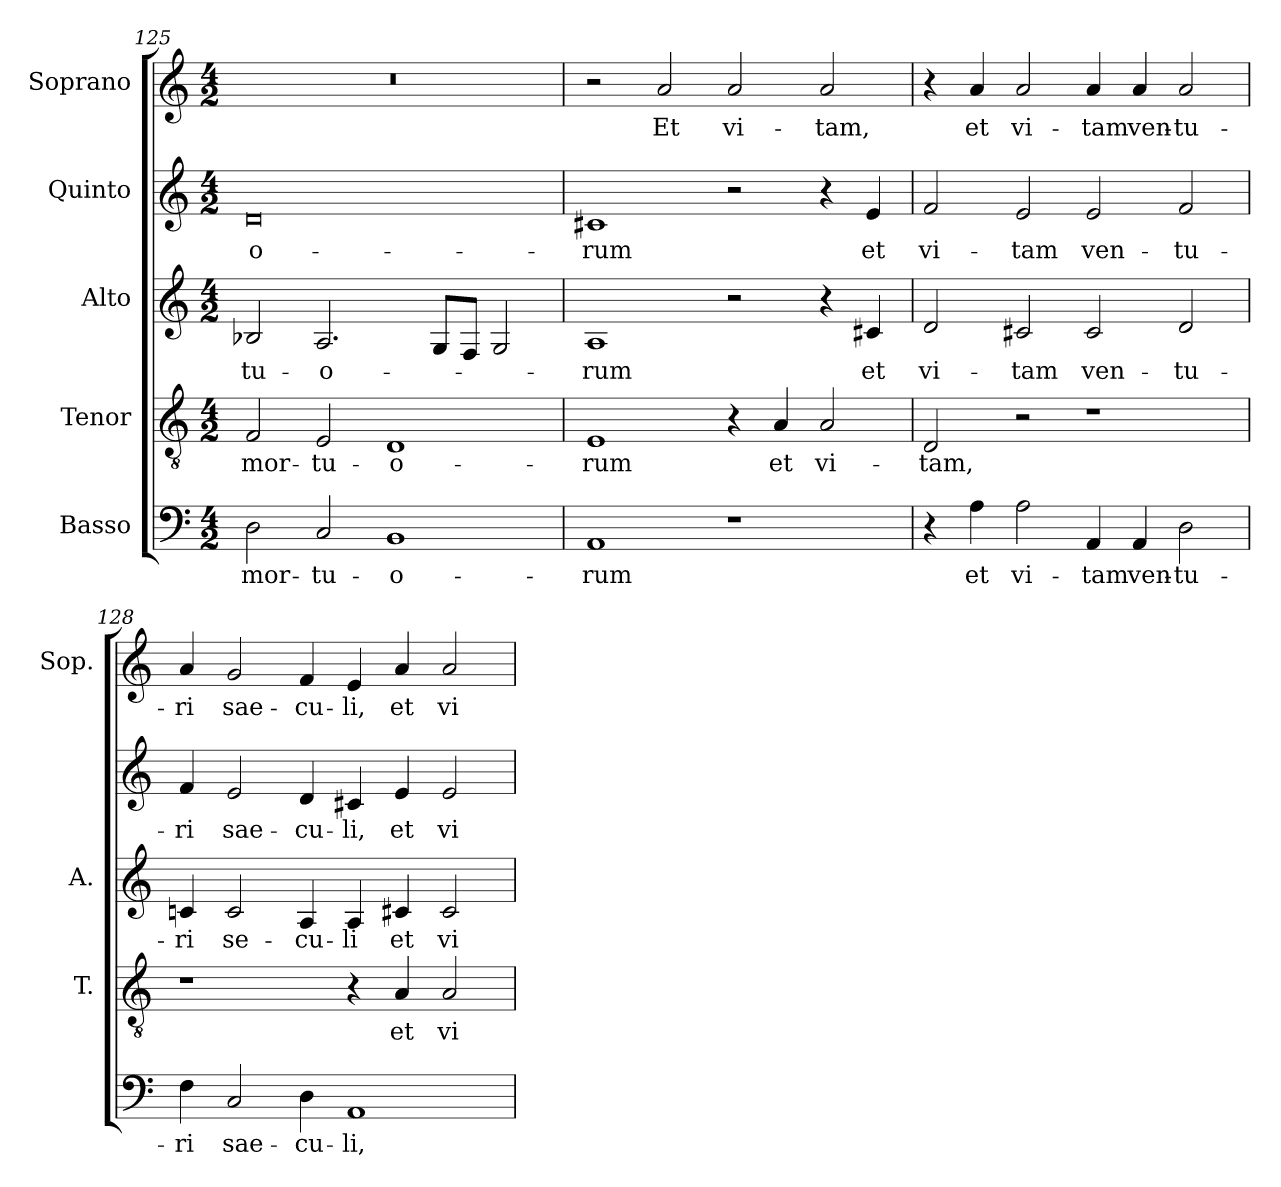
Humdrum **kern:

**kern	**text	**kern	**text	**kern	**text	**kern	**text	**kern	**text
*part5	*part5	*part4	*part4	*part3	*part3	*part2	*part2	*part1	*part1
*staff5	*staff5	*staff4	*staff4	*staff3	*staff3	*staff2	*staff2	*staff1	*staff1
*I"Basso	*	*I"Tenor	*	*I"Alto	*	*I"Quinto	*	*I"Soprano	*
*	*	*I'T.	*	*I'A.	*	*	*	*I'Sop.	*
!!LO:LB:g=z
*clefF4	*	*clefGv2	*	*clefG2	*	*clefG2	*	*clefG2	*
*	*	*ITrd7c12	*	*	*	*	*	*	*
*k[]	*	*k[]	*	*k[]	*	*k[]	*	*k[]	*
*C:	*	*C:	*	*C:	*	*C:	*	*C:	*
*M4/2	*	*M4/2	*	*M4/2	*	*M4/2	*	*M4/2	*
=125	=125	=125	=125	=125	=125	=125	=125	=125	=125
!	!LO:LY:b:color=#000000	!	!	!	!	!	!	!	!
!	!	!	!LO:LY:b:color=#000000	!	!	!	!	!	!
!	!	!	!	!	!LO:LY:b:color=#000000	!	!	!	!
!	!	!	!	!	!	!	!LO:LY:b:color=#000000	!LO:N:vis=1	!
2Di\	mor-	2FFi/	mor-	2B-Xi/	-tu-	0di	-o-	0r	.
!	!LO:LY:b:color=#000000	!	!	!	!	!	!	!	!
!	!	!	!LO:LY:b:color=#000000	!	!	!	!	!	!
!	!	!	!	!	!LO:LY:b:color=#000000	!	!	!	!
2Ci/	-tu-	2EEi/	-tu-	2.Ai/	-o-	.	.	.	.
!	!LO:LY:b:color=#000000	!	!	!	!	!	!	!	!
!	!	!	!LO:LY:b:color=#000000	!	!	!	!	!	!
1BBi	-o-	1DDi	-o-	.	.	.	.	.	.
.	.	.	.	8Gi/L	.	.	.	.	.
.	.	.	.	8Fi/J	.	.	.	.	.
.	.	.	.	2Gi/	.	.	.	.	.
=126	=126	=126	=126	=126	=126	=126	=126	=126	=126
!	!LO:LY:b:color=#000000	!	!	!	!	!	!	!	!
!	!	!	!LO:LY:b:color=#000000	!	!	!	!	!	!
!	!	!	!	!	!LO:LY:b:color=#000000	!	!	!	!
!	!	!	!	!	!	!	!LO:LY:b:color=#000000	!	!
1AAi	-rum	1EEi	-rum	1Ai	-rum	1c#Xi	-rum	2r	.
!	!	!	!	!	!	!	!	!	!LO:LY:b:color=#000000
.	.	.	.	.	.	.	.	2ai/	Et
!	!	!	!	!	!	!	!	!	!LO:LY:b:color=#000000
1r	.	4r	.	2r	.	2r	.	2ai/	vi-
!	!	!	!LO:LY:b:color=#000000	!	!	!	!	!	!
.	.	4AAi/	et	.	.	.	.	.	.
!	!	!	!LO:LY:b:color=#000000	!	!	!	!	!	!
!	!	!	!	!	!	!	!	!	!LO:LY:b:color=#000000
.	.	2AAi/	vi-	4r	.	4r	.	2ai/	-tam,
!	!	!	!	!	!LO:LY:b:color=#000000	!	!	!	!
!	!	!	!	!	!	!	!LO:LY:b:color=#000000	!	!
.	.	.	.	4c#Xi/	et	4ei/	et	.	.
=127	=127	=127	=127	=127	=127	=127	=127	=127	=127
!	!	!	!LO:LY:b:color=#000000	!	!	!	!	!	!
!	!	!	!	!	!LO:LY:b:color=#000000	!	!	!	!
!	!	!	!	!	!	!	!LO:LY:b:color=#000000	!	!
4r	.	2DDi/	-tam,	2di/	vi-	2fi/	vi-	4r	.
!	!LO:LY:b:color=#000000	!	!	!	!	!	!	!	!
!	!	!	!	!	!	!	!	!	!LO:LY:b:color=#000000
4Ai\	et	.	.	.	.	.	.	4ai/	et
!	!LO:LY:b:color=#000000	!	!	!	!	!	!	!	!
!	!	!	!	!	!LO:LY:b:color=#000000	!	!	!	!
!	!	!	!	!	!	!	!LO:LY:b:color=#000000	!	!
!	!	!	!	!	!	!	!	!	!LO:LY:b:color=#000000
2Ai\	vi-	2r	.	2c#Xi/	-tam	2ei/	-tam	2ai/	vi-
!	!LO:LY:b:color=#000000	!	!	!	!	!	!	!	!
!	!	!	!	!	!LO:LY:b:color=#000000	!	!	!	!
!	!	!	!	!	!	!	!LO:LY:b:color=#000000	!	!
!	!	!	!	!	!	!	!	!	!LO:LY:b:color=#000000
4AAi/	-tam	1r	.	2c#i/	ven-	2ei/	ven-	4ai/	-tam
!	!LO:LY:b:color=#000000	!	!	!	!	!	!	!	!
!	!	!	!	!	!	!	!	!	!LO:LY:b:color=#000000
4AAi/	ven-	.	.	.	.	.	.	4ai/	ven-
!	!LO:LY:b:color=#000000	!	!	!	!	!	!	!	!
!	!	!	!	!	!LO:LY:b:color=#000000	!	!	!	!
!	!	!	!	!	!	!	!LO:LY:b:color=#000000	!	!
!	!	!	!	!	!	!	!	!	!LO:LY:b:color=#000000
2Di\	-tu-	.	.	2di/	-tu-	2fi/	-tu-	2ai/	-tu-
=128	=128	=128	=128	=128	=128	=128	=128	=128	=128
!	!LO:LY:b:color=#000000	!	!	!	!	!	!	!	!
!	!	!	!	!	!LO:LY:b:color=#000000	!	!	!	!
!	!	!	!	!	!	!	!LO:LY:b:color=#000000	!	!
!	!	!	!	!	!	!	!	!	!LO:LY:b:color=#000000
4Fi\	-ri	1r	.	4cni/	-ri	4fi/	-ri	4ai/	-ri
!	!LO:LY:b:color=#000000	!	!	!	!	!	!	!	!
!	!	!	!	!	!LO:LY:b:color=#000000	!	!	!	!
!	!	!	!	!	!	!	!LO:LY:b:color=#000000	!	!
!	!	!	!	!	!	!	!	!	!LO:LY:b:color=#000000
2Ci/	sae-	.	.	2ci/	se-	2ei/	sae-	2gi/	sae-
!	!LO:LY:b:color=#000000	!	!	!	!	!	!	!	!
!	!	!	!	!	!LO:LY:b:color=#000000	!	!	!	!
!	!	!	!	!	!	!	!LO:LY:b:color=#000000	!	!
!	!	!	!	!	!	!	!	!	!LO:LY:b:color=#000000
4Di\	-cu-	.	.	4Ai/	-cu-	4di/	-cu-	4fi/	-cu-
!	!LO:LY:b:color=#000000	!	!	!	!	!	!	!	!
!	!	!	!	!	!LO:LY:b:color=#000000	!	!	!	!
!	!	!	!	!	!	!	!LO:LY:b:color=#000000	!	!
!	!	!	!	!	!	!	!	!	!LO:LY:b:color=#000000
1AAi	-li,	4r	.	4Ai/	-li	4c#Xi/	-li,	4ei/	-li,
!	!	!	!LO:LY:b:color=#000000	!	!	!	!	!	!
!	!	!	!	!	!LO:LY:b:color=#000000	!	!	!	!
!	!	!	!	!	!	!	!LO:LY:b:color=#000000	!	!
!	!	!	!	!	!	!	!	!	!LO:LY:b:color=#000000
.	.	4AAi/	et	4c#Xi/	et	4ei/	et	4ai/	et
!	!	!	!LO:LY:b:color=#000000	!	!	!	!	!	!
!	!	!	!	!	!LO:LY:b:color=#000000	!	!	!	!
!	!	!	!	!	!	!	!LO:LY:b:color=#000000	!	!
!	!	!	!	!	!	!	!	!	!LO:LY:b:color=#000000
.	.	2AAi/	vi-	2c#i/	vi-	2ei/	vi-	2ai/	vi-
=	=	=	=	=	=	=	=	=	=
*-	*-	*-	*-	*-	*-	*-	*-	*-	*-
